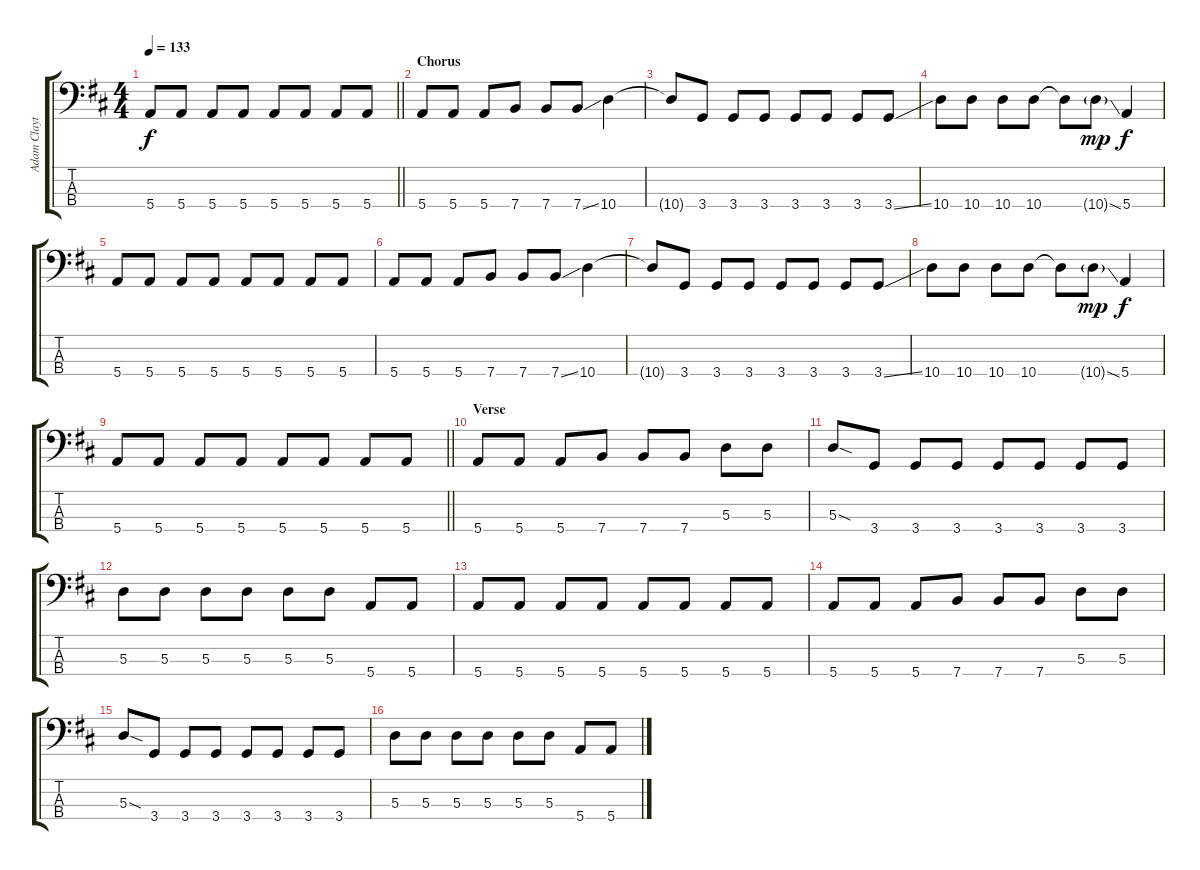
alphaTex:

\track ("Adam Clayton" "Adam Clayt") {instrument electricbasspick}
\staff {score tabs}
\tuning (G2 D2 A1 E1) {hide}
\ts (4 4)
\tempo 133
\clef f4
\barLineRight lightlight
\ks d
5.4.8{dy f} 5.4.8 5.4.8 5.4.8 5.4.8 5.4.8 5.4.8 5.4.8 |
\section ("" "Chorus")
5.4.8 5.4.8 5.4.8 7.4.8 7.4.8 7.4{ss}.8 10.4.4 |
10.4{t}.8 3.4.8 3.4.8 3.4.8 3.4.8 3.4.8 3.4.8 3.4{ss}.8 |
10.4.8 10.4.8 10.4.8 10.4.8 10.4{t}.8 10.4{ss g}.8{dy mp} 5.4.4{dy f} |
5.4.8 5.4.8 5.4.8 5.4.8 5.4.8 5.4.8 5.4.8 5.4.8 |
5.4.8 5.4.8 5.4.8 7.4.8 7.4.8 7.4{ss}.8 10.4.4 |
10.4{t}.8 3.4.8 3.4.8 3.4.8 3.4.8 3.4.8 3.4.8 3.4{ss}.8 |
10.4.8 10.4.8 10.4.8 10.4.8 10.4{t}.8 10.4{ss g}.8{dy mp} 5.4.4{dy f} |
\barLineRight lightlight
5.4.8 5.4.8 5.4.8 5.4.8 5.4.8 5.4.8 5.4.8 5.4.8 |
\section ("" "Verse")
5.4.8 5.4.8 5.4.8 7.4.8 7.4.8 7.4.8 5.3.8 5.3.8 |
5.3{sod}.8 3.4.8 3.4.8 3.4.8 3.4.8 3.4.8 3.4.8 3.4.8 |
5.3.8 5.3.8 5.3.8 5.3.8 5.3.8 5.3.8 5.4.8 5.4.8 |
5.4.8 5.4.8 5.4.8 5.4.8 5.4.8 5.4.8 5.4.8 5.4.8 |
5.4.8 5.4.8 5.4.8 7.4.8 7.4.8 7.4.8 5.3.8 5.3.8 |
5.3{sod}.8 3.4.8 3.4.8 3.4.8 3.4.8 3.4.8 3.4.8 3.4.8 |
5.3.8 5.3.8 5.3.8 5.3.8 5.3.8 5.3.8 5.4.8 5.4.8
